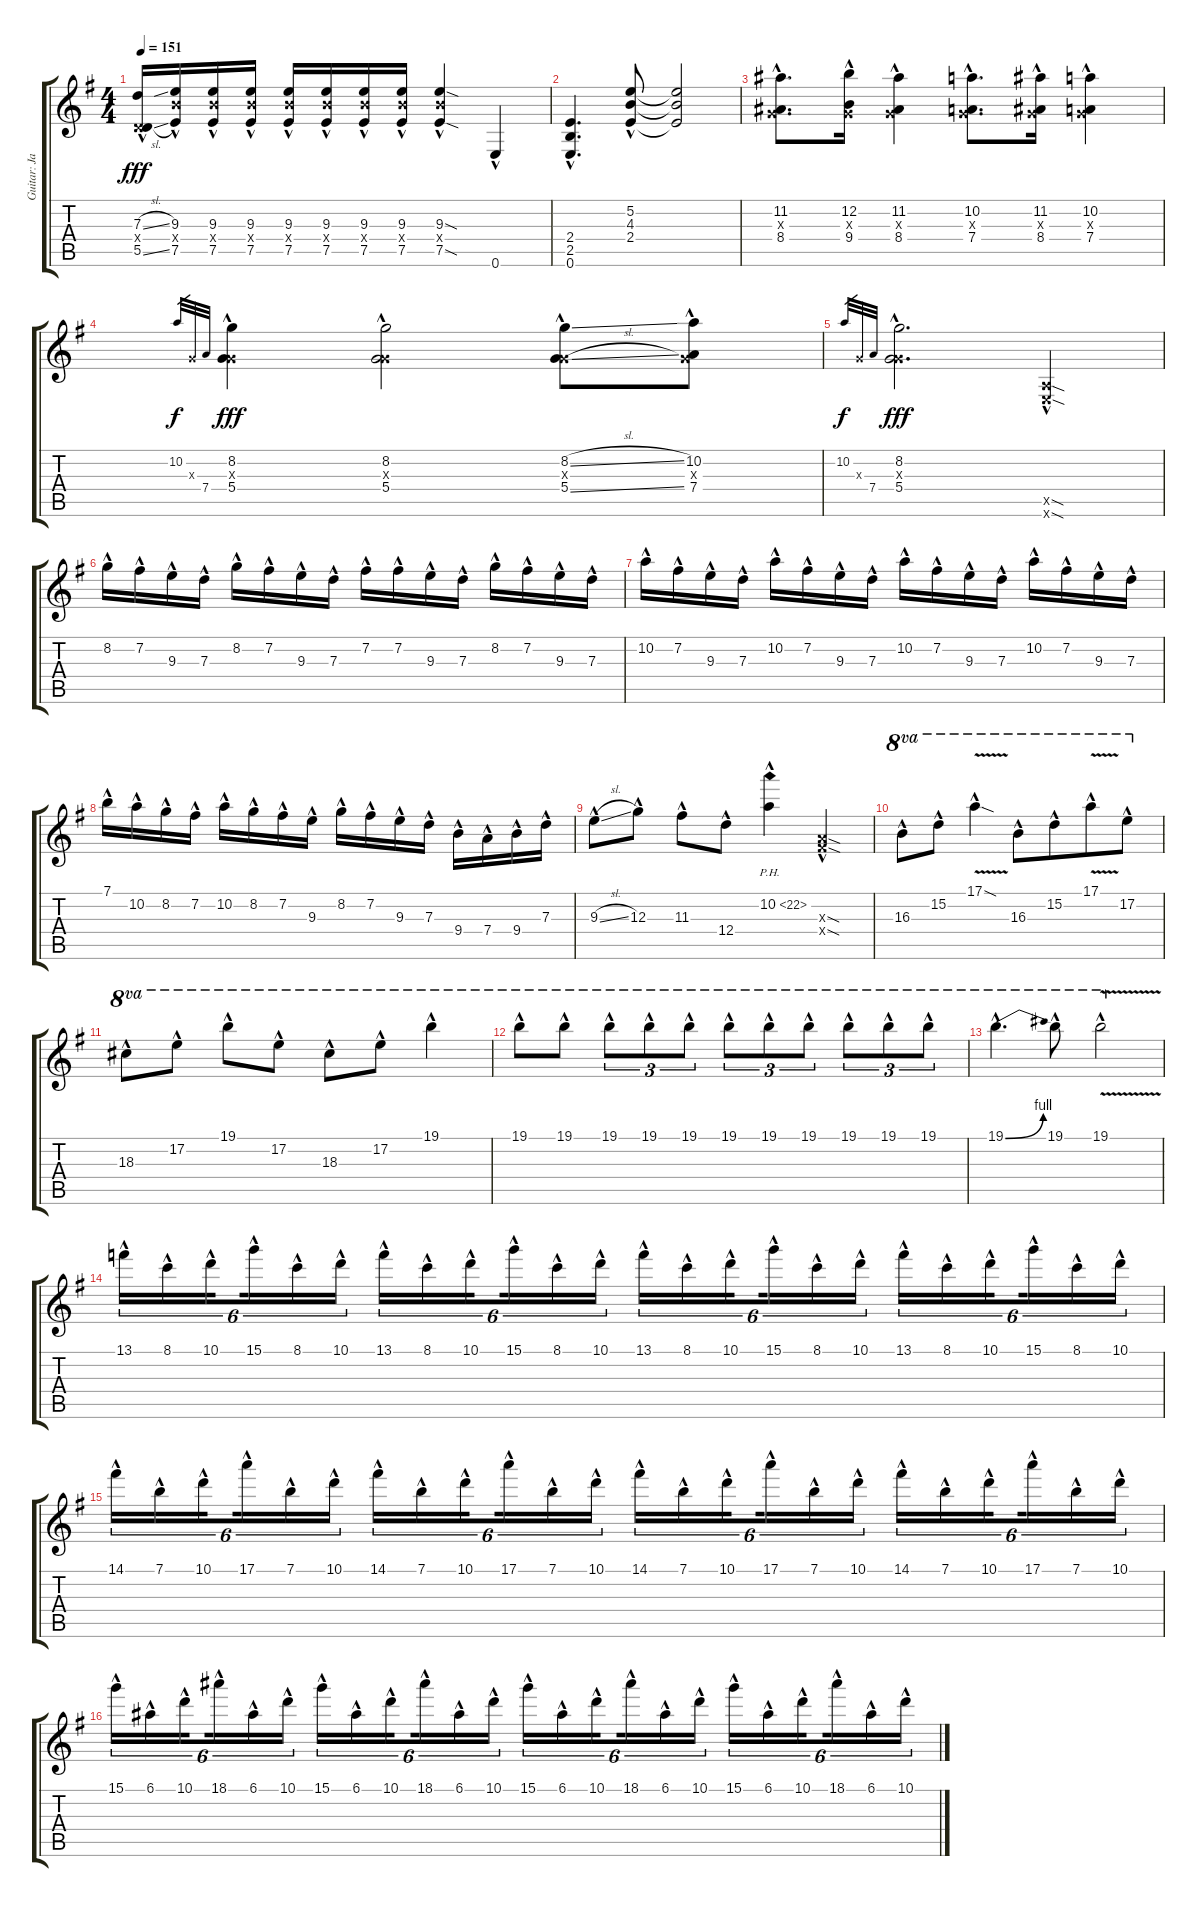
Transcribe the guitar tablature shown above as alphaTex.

\track ("Guitar: Jake I" "Guitar: Ja") {instrument overdrivenguitar}
\staff {score tabs}
\tuning (E4 B3 G3 D3 A2 E2) {hide}
\ts (4 4)
\tempo 151
\clef g2
\ks g
(7.3{sl hac} 0.4{hac x} 5.5{sl hac}).16{dy fff} (9.3{hac} 9.4{hac x} 7.5{hac}).16 (9.3{hac} 9.4{hac x} 7.5{hac}).16 (9.3{hac} 9.4{hac x} 7.5{hac}).16 (9.3{hac} 9.4{hac x} 7.5{hac}).16 (9.3{hac} 9.4{hac x} 7.5{hac}).16 (9.3{hac} 9.4{hac x} 7.5{hac}).16 (9.3{hac} 9.4{hac x} 7.5{hac}).16 (9.3{sod hac} 9.4{hac x} 7.5{sod hac}).4 0.6{hac}.4 |
(2.4{hac} 2.5{hac} 0.6{hac}).4{d} (5.2{hac} 4.3{hac} 2.4{hac}).8 (5.2{t} 4.3{t} 2.4{t}).2 |
(11.2{hac} 0.3{hac x} 8.4{hac}).8{d} (12.2{hac} 0.3{hac x} 9.4{hac}).16 (11.2{hac} 0.3{hac x} 8.4{hac}).4 (10.2{hac} 0.3{hac x} 7.4{hac}).8{d} (11.2{hac} 0.3{hac x} 8.4{hac}).16 (10.2{hac} 0.3{hac x} 7.4{hac}).4 |
10.2.32{gr dy f} 0.3{x}.32{gr} 7.4.32{gr} (8.2{hac} 0.3{hac x} 5.4{hac}).4{dy fff} (8.2{hac} 0.3{hac x} 5.4{hac}).2 (8.2{sl hac} 0.3{hac x} 5.4{sl hac}).8 (10.2{hac} 0.3{hac x} 7.4{hac}).8 |
10.2.32{gr dy f} 0.3{x}.32{gr} 7.4.32{gr} (8.2{hac} 0.3{hac x} 5.4{hac}).2{d dy fff} (0.5{sod hac x} 0.6{sod hac x}).4 |
8.2{hac}.16 7.2{hac}.16 9.3{hac}.16 7.3{hac}.16 8.2{hac}.16 7.2{hac}.16 9.3{hac}.16 7.3{hac}.16 7.2{hac}.16 7.2{hac}.16 9.3{hac}.16 7.3{hac}.16 8.2{hac}.16 7.2{hac}.16 9.3{hac}.16 7.3{hac}.16 |
10.2{hac}.16 7.2{hac}.16 9.3{hac}.16 7.3{hac}.16 10.2{hac}.16 7.2{hac}.16 9.3{hac}.16 7.3{hac}.16 10.2{hac}.16 7.2{hac}.16 9.3{hac}.16 7.3{hac}.16 10.2{hac}.16 7.2{hac}.16 9.3{hac}.16 7.3{hac}.16 |
7.1{hac}.16 10.2{hac}.16 8.2{hac}.16 7.2{hac}.16 10.2{hac}.16 8.2{hac}.16 7.2{hac}.16 9.3{hac}.16 8.2{hac}.16 7.2{hac}.16 9.3{hac}.16 7.3{hac}.16 9.4{hac}.16 7.4{hac}.16 9.4{hac}.16 7.3{hac}.16 |
9.3{sl hac}.8 12.3{hac}.8 11.3{hac}.8 12.4{hac}.8 10.2{ph 12 hac}.4 (2.3{sod hac x} 4.4{sod hac x}).4 |
16.3{hac}.8{ot 8va} 15.2{hac}.8{ot 8va} 17.1{v sod hac}.4{ot 8va} 16.3{hac}.8{ot 8va} 15.2{hac}.8{ot 8va beam merge} 17.1{v hac}.8{ot 8va} 17.2{hac}.8{ot 8va} |
18.3{hac}.8{ot 8va} 17.2{hac}.8{ot 8va} 19.1{hac}.8{ot 8va} 17.2{hac}.8{ot 8va} 18.3{hac}.8{ot 8va} 17.2{hac}.8{ot 8va} 19.1{hac}.4{ot 8va} |
19.1{hac}.8{ot 8va} 19.1{hac}.8{ot 8va} 19.1{hac}.8{tu (3 2) ot 8va} 19.1{hac}.8{tu (3 2) ot 8va} 19.1{hac}.8{tu (3 2) ot 8va} 19.1{hac}.8{tu (3 2) ot 8va} 19.1{hac}.8{tu (3 2) ot 8va} 19.1{hac}.8{tu (3 2) ot 8va} 19.1{hac}.8{tu (3 2) ot 8va} 19.1{hac}.8{tu (3 2) ot 8va} 19.1{hac}.8{tu (3 2) ot 8va} |
19.1{be (bend 0 0 60 4) hac}.4{d ot 8va} 19.1{hac}.8{ot 8va} 19.1{v hac}.2{ot 8va} |
13.1{hac}.16{tu (6 4)} 8.1{hac}.16{tu (6 4)} 10.1{hac}.16{tu (6 4) beam splitsecondary} 15.1{hac}.16{tu (6 4)} 8.1{hac}.16{tu (6 4)} 10.1{hac}.16{tu (6 4)} 13.1{hac}.16{tu (6 4)} 8.1{hac}.16{tu (6 4)} 10.1{hac}.16{tu (6 4) beam splitsecondary} 15.1{hac}.16{tu (6 4)} 8.1{hac}.16{tu (6 4)} 10.1{hac}.16{tu (6 4)} 13.1{hac}.16{tu (6 4)} 8.1{hac}.16{tu (6 4)} 10.1{hac}.16{tu (6 4) beam splitsecondary} 15.1{hac}.16{tu (6 4)} 8.1{hac}.16{tu (6 4)} 10.1{hac}.16{tu (6 4)} 13.1{hac}.16{tu (6 4)} 8.1{hac}.16{tu (6 4)} 10.1{hac}.16{tu (6 4) beam splitsecondary} 15.1{hac}.16{tu (6 4)} 8.1{hac}.16{tu (6 4)} 10.1{hac}.16{tu (6 4)} |
14.1{hac}.16{tu (6 4)} 7.1{hac}.16{tu (6 4)} 10.1{hac}.16{tu (6 4) beam splitsecondary} 17.1{hac}.16{tu (6 4)} 7.1{hac}.16{tu (6 4)} 10.1{hac}.16{tu (6 4)} 14.1{hac}.16{tu (6 4)} 7.1{hac}.16{tu (6 4)} 10.1{hac}.16{tu (6 4) beam splitsecondary} 17.1{hac}.16{tu (6 4)} 7.1{hac}.16{tu (6 4)} 10.1{hac}.16{tu (6 4)} 14.1{hac}.16{tu (6 4)} 7.1{hac}.16{tu (6 4)} 10.1{hac}.16{tu (6 4) beam splitsecondary} 17.1{hac}.16{tu (6 4)} 7.1{hac}.16{tu (6 4)} 10.1{hac}.16{tu (6 4)} 14.1{hac}.16{tu (6 4)} 7.1{hac}.16{tu (6 4)} 10.1{hac}.16{tu (6 4) beam splitsecondary} 17.1{hac}.16{tu (6 4)} 7.1{hac}.16{tu (6 4)} 10.1{hac}.16{tu (6 4)} |
15.1{hac}.16{tu (6 4)} 6.1{hac}.16{tu (6 4)} 10.1{hac}.16{tu (6 4) beam splitsecondary} 18.1{hac}.16{tu (6 4)} 6.1{hac}.16{tu (6 4)} 10.1{hac}.16{tu (6 4)} 15.1{hac}.16{tu (6 4)} 6.1{hac}.16{tu (6 4)} 10.1{hac}.16{tu (6 4) beam splitsecondary} 18.1{hac}.16{tu (6 4)} 6.1{hac}.16{tu (6 4)} 10.1{hac}.16{tu (6 4)} 15.1{hac}.16{tu (6 4)} 6.1{hac}.16{tu (6 4)} 10.1{hac}.16{tu (6 4) beam splitsecondary} 18.1{hac}.16{tu (6 4)} 6.1{hac}.16{tu (6 4)} 10.1{hac}.16{tu (6 4)} 15.1{hac}.16{tu (6 4)} 6.1{hac}.16{tu (6 4)} 10.1{hac}.16{tu (6 4) beam splitsecondary} 18.1{hac}.16{tu (6 4)} 6.1{hac}.16{tu (6 4)} 10.1{hac}.16{tu (6 4)}
